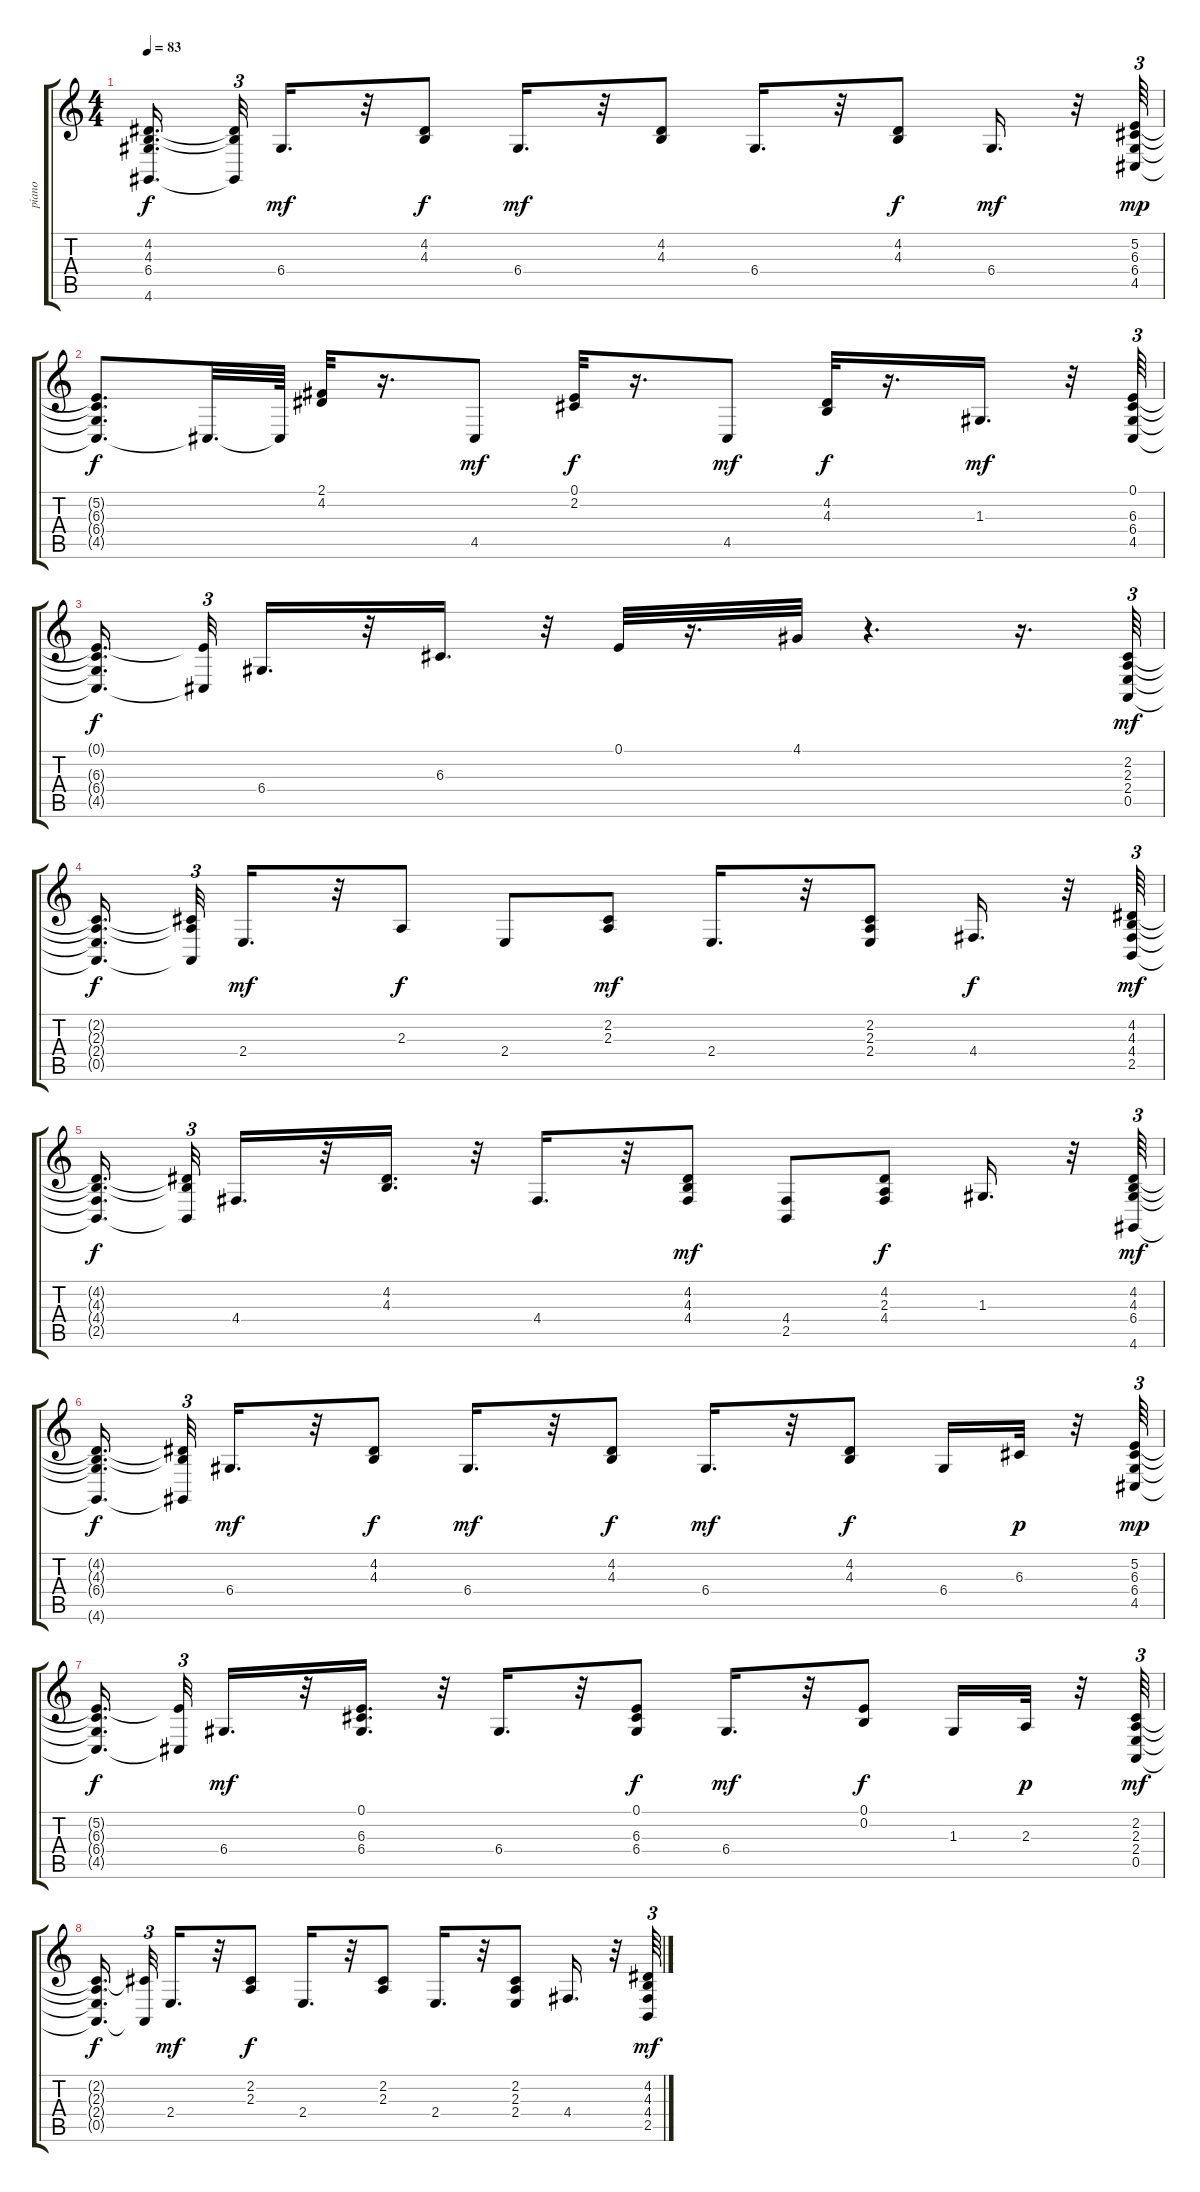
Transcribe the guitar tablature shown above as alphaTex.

\track ("piano" "piano") {instrument acousticgrandpiano}
\staff {score tabs}
\tuning (E4 B3 G3 D3 A2 E2) {hide}
\ts (4 4)
\tempo 83
\clef g2
\ks c
(4.2{t} 4.3{t} 6.4{t} 4.6{t}).16{d dy f beam splitsecondary} (4.2{t} 4.3{t} 4.6{t}).32{tu (3 2)} 6.4.16{d dy mf} r.32 (4.2 4.3).8{dy f} 6.4.16{d dy mf} r.32 (4.2 4.3).8 6.4.16{d} r.32 (4.2 4.3).8{dy f} 6.4.16{d dy mf} r.32 (5.2 6.3 6.4 4.5).64{tu (3 2) dy mp} |
(5.2{t} 6.3{t} 6.4{t} 4.5{t}).8{d dy f} 4.5{t}.32{d} 4.5{t}.64 (2.1 4.2).32 r.16{d} 4.5.8{dy mf} (0.1 2.2).32{dy f} r.16{d} 4.5.8{dy mf} (4.2 4.3).32{dy f} r.16{d} 1.3.16{d dy mf} r.32 (0.1 6.3 6.4 4.5).64{tu (3 2)} |
(0.1{t} 6.3{t} 6.4{t} 4.5{t}).16{d dy f beam splitsecondary} (0.1{t} 4.5{t}).32{tu (3 2)} 6.4.16{d} r.32 6.3.16{d} r.32 0.1.32 r.16{d} 4.1.32 r.4{d} r.16{d} (2.2 2.3 2.4 0.5).64{tu (3 2) dy mf} |
(2.2{t} 2.3{t} 2.4{t} 0.5{t}).16{d dy f beam splitsecondary} (2.2{t} 2.3{t} 0.5{t}).32{tu (3 2)} 2.4.16{d dy mf} r.32 2.3.8{dy f} 2.4.8 (2.2 2.3).8{dy mf} 2.4.16{d} r.32 (2.2 2.3 2.4).8 4.4.16{d dy f} r.32 (4.2 4.3 4.4 2.5).64{tu (3 2) dy mf} |
(4.2{t} 4.3{t} 4.4{t} 2.5{t}).16{d dy f beam splitsecondary} (4.2{t} 4.3{t} 2.5{t}).32{tu (3 2)} 4.4.16{d} r.32 (4.2 4.3).16{d} r.32 4.4.16{d} r.32 (4.2 4.3 4.4).8{dy mf} (4.4 2.5).8 (4.2 2.3 4.4).8{dy f} 1.3.16{d} r.32 (4.2 4.3 6.4 4.6).64{tu (3 2) dy mf} |
(4.2{t} 4.3{t} 6.4{t} 4.6{t}).16{d dy f beam splitsecondary} (4.2{t} 4.3{t} 4.6{t}).32{tu (3 2)} 6.4.16{d dy mf} r.32 (4.2 4.3).8{dy f} 6.4.16{d dy mf} r.32 (4.2 4.3).8{dy f} 6.4.16{d dy mf} r.32 (4.2 4.3).8{dy f} 6.4.16 6.3.32{dy p} r.32 (5.2 6.3 6.4 4.5).64{tu (3 2) dy mp} |
(5.2{t} 6.3{t} 6.4{t} 4.5{t}).16{d dy f beam splitsecondary} (5.2{t} 4.5{t}).32{tu (3 2)} 6.4.16{d dy mf} r.32 (0.1 6.3 6.4).16{d} r.32 6.4.16{d} r.32 (0.1 6.3 6.4).8{dy f} 6.4.16{d dy mf} r.32 (0.1 0.2).8{dy f} 1.3.16 2.3.32{dy p} r.32 (2.2 2.3 2.4 0.5).64{tu (3 2) dy mf} |
(2.2{t} 2.3{t} 2.4{t} 0.5{t}).16{d dy f beam splitsecondary} (2.2{t} 0.5{t}).32{tu (3 2)} 2.4.16{d dy mf} r.32 (2.2 2.3).8{dy f} 2.4.16{d} r.32 (2.2 2.3).8 2.4.16{d} r.32 (2.2 2.3 2.4).8 4.4.16{d} r.32 (4.2 4.3 4.4 2.5).64{tu (3 2) dy mf}
